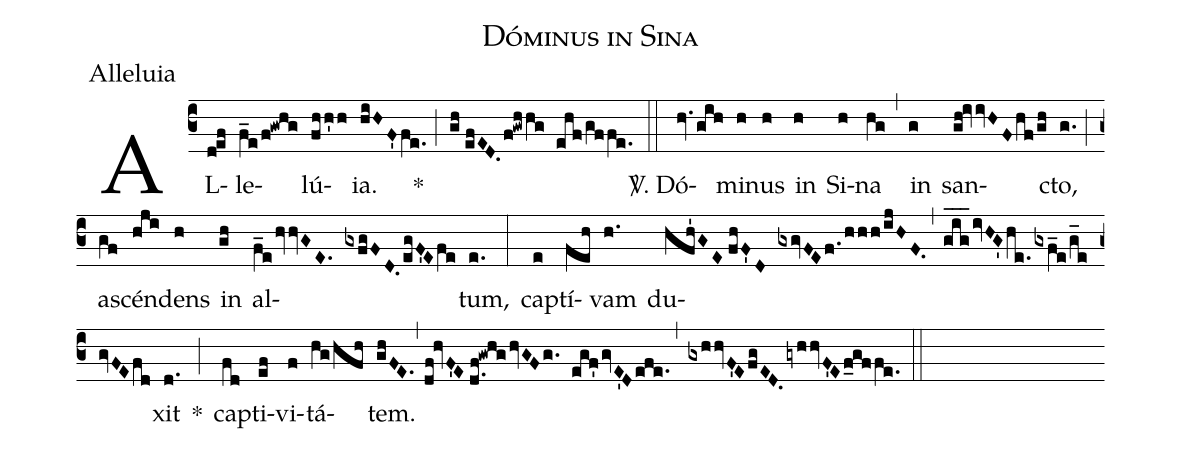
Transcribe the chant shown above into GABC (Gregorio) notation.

name:Dóminus in Sina;
office-part:Alleluia;
%%
(c3) AL(d!ef)le(f_e/f!gwhg)lú(fhh'h)ia.(hiHF'fe.) *(;) (gh//efED./f!gwhhg ehf/gffe.) (::)

<sp>V/</sp>. Dó(hv.gih)mi(h)nus(h) in(h) Si(h)na(hg) (,) in(g) san(gh!ivvHFhf/gh)cto,(g.) (;) a(gf)scén(hji)dens(h) in(gh) al(f_ehvvGE. gxfgFD.egF'Efe)tum,(e.) (:)
ca(e)ptí(feh)vam(h.) du(hfh'GE//fhF'D gxgvFE/f./hhh/ijHF.,gig___ivHG'he./gxf_e/g_e//gvFEfd)xit(d.) *(;) ca(fd)pti(ef)vi(f)tá(hg/hfh)tem.(ghFE.,df!hvF'E//d.f!gwhghvGFg. egf'gvE'Defe.,gxhhvF'EfgED./gyhhvF'Ef_gffe.) (::)
